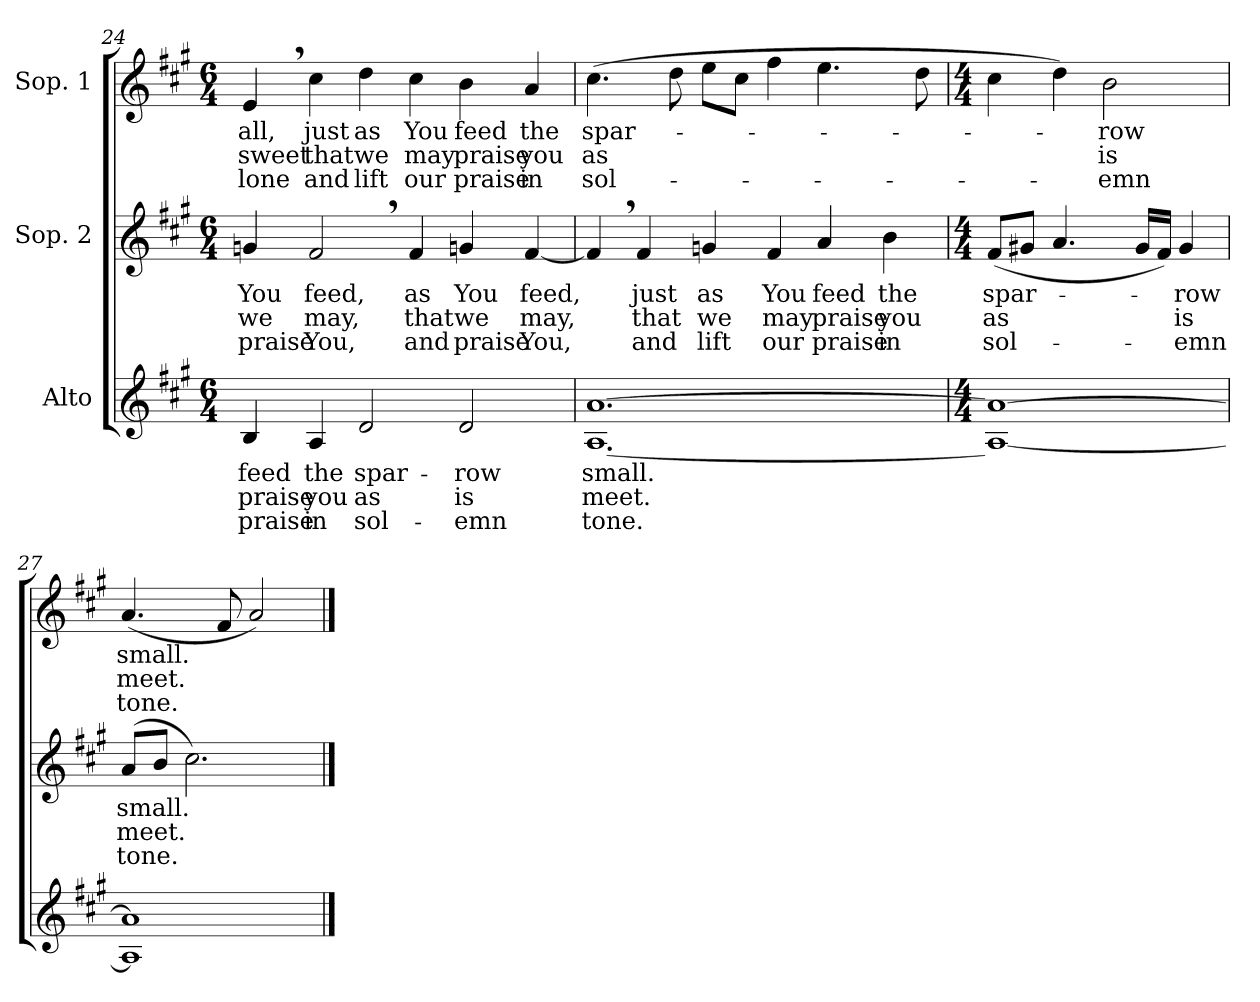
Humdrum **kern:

**kern	**text	**text	**text	**kern	**text	**text	**text	**kern	**text	**text	**text
*part3	*part3	*part3	*part3	*part2	*part2	*part2	*part2	*part1	*part1	*part1	*part1
*staff3	*staff3	*staff3	*staff3	*staff2	*staff2	*staff2	*staff2	*staff1	*staff1	*staff1	*staff1
*I"Alto	*	*	*	*I"Sop. 2	*	*	*	*I"Sop. 1	*	*	*
*clefG2	*	*	*	*clefG2	*	*	*	*clefG2	*	*	*
*k[f#c#g#]	*	*	*	*k[f#c#g#]	*	*	*	*k[f#c#g#]	*	*	*
*A:	*	*	*	*A:	*	*	*	*A:	*	*	*
*M6/4	*	*	*	*M6/4	*	*	*	*M6/4	*	*	*
=24	=24	=24	=24	=24	=24	=24	=24	=24	=24	=24	=24
!	!LO:LY:b	!LO:LY:b	!LO:LY:b	!	!	!	!	!	!	!	!
!	!	!	!	!	!LO:LY:b	!LO:LY:b	!LO:LY:b	!	!	!	!
!	!	!	!	!	!	!	!	!	!LO:LY:b	!LO:LY:b	!LO:LY:b
4B/	feed	praise	praise	4gn/	You	we	praise	4e,>/	all,	sweet	-lone
!	!LO:LY:b	!LO:LY:b	!LO:LY:b	!	!	!	!	!	!	!	!
!	!	!	!	!	!LO:LY:b	!LO:LY:b	!LO:LY:b	!	!	!	!
!	!	!	!	!	!	!	!	!	!LO:LY:b	!LO:LY:b	!LO:LY:b
4A/	the	you	in	2f#,>/	feed,	may,	You,	4cc#\	just	that	and
!	!LO:LY:b	!LO:LY:b	!LO:LY:b	!	!	!	!	!	!	!	!
!	!	!	!	!	!	!	!	!	!LO:LY:b	!LO:LY:b	!LO:LY:b
2d/	spar-	as	sol-	.	.	.	.	4dd\	as	we	lift
!	!	!	!	!	!LO:LY:b	!LO:LY:b	!LO:LY:b	!	!	!	!
!	!	!	!	!	!	!	!	!	!LO:LY:b	!LO:LY:b	!LO:LY:b
.	.	.	.	4f#/	as	that	and	4cc#\	You	may	our
!	!LO:LY:b	!LO:LY:b	!LO:LY:b	!	!	!	!	!	!	!	!
!	!	!	!	!	!LO:LY:b	!LO:LY:b	!LO:LY:b	!	!	!	!
!	!	!	!	!	!	!	!	!	!LO:LY:b	!LO:LY:b	!LO:LY:b
2d/	-row	is	-emn	4gn/	You	we	praise	4b\	feed	praise	praise
!	!	!	!	!	!LO:LY:b	!LO:LY:b	!LO:LY:b	!	!	!	!
!	!	!	!	!	!	!	!	!	!LO:LY:b	!LO:LY:b	!LO:LY:b
.	.	.	.	[4f#/	feed,	may,	You,	4a/	the	you	in
!!LO:LB:g=z
=25	=25	=25	=25	=25	=25	=25	=25	=25	=25	=25	=25
!	!LO:LY:b	!LO:LY:b	!LO:LY:b	!	!	!	!	!	!	!	!
*^	*	*	*	*	*	*	*	*	*	*	*
!	!	!	!	!	!	!	!	!	!	!LO:LY:b	!LO:LY:b	!LO:LY:b
[>1.a	[<1.A	small.	meet.	tone.	4f#,>/]	.	.	.	(>4.cc#\	spar-	as	sol-
!	!	!	!	!	!	!LO:LY:b	!LO:LY:b	!LO:LY:b	!	!	!	!
.	.	.	.	.	4f#/	just	that	and	.	.	.	.
.	.	.	.	.	.	.	.	.	8dd\	.	.	.
!	!	!	!	!	!	!LO:LY:b	!LO:LY:b	!LO:LY:b	!	!	!	!
.	.	.	.	.	4gn/	as	we	lift	8ee\L	.	.	.
.	.	.	.	.	.	.	.	.	8cc#\J	.	.	.
!	!	!	!	!	!	!LO:LY:b	!LO:LY:b	!LO:LY:b	!	!	!	!
.	.	.	.	.	4f#/	You	may	our	4ff#\	.	.	.
!	!	!	!	!	!	!LO:LY:b	!LO:LY:b	!LO:LY:b	!	!	!	!
.	.	.	.	.	4a/	feed	praise	praise	4.ee\	.	.	.
!	!	!	!	!	!	!LO:LY:b	!LO:LY:b	!LO:LY:b	!	!	!	!
.	.	.	.	.	4b\	the	you	in	.	.	.	.
.	.	.	.	.	.	.	.	.	8dd\	.	.	.
=26	=26	=26	=26	=26	=26	=26	=26	=26	=26	=26	=26	=26
*M4/4	*	*	*	*	*M4/4	*	*	*	*M4/4	*	*	*
!	!	!	!	!	!	!LO:LY:b	!LO:LY:b	!LO:LY:b	!	!	!	!
1a_	1A_	.	.	.	(<8f#/L	spar-	as	sol-	4cc#\	.	.	.
.	.	.	.	.	8g#X/J	.	.	.	.	.	.	.
.	.	.	.	.	4.a/	.	.	.	4dd\)	.	.	.
!	!	!	!	!	!	!	!	!	!	!LO:LY:b	!LO:LY:b	!LO:LY:b
.	.	.	.	.	.	.	.	.	2b\	-row	is	-emn
.	.	.	.	.	16g#/LL	.	.	.	.	.	.	.
.	.	.	.	.	16f#/JJ)	.	.	.	.	.	.	.
!	!	!	!	!	!	!LO:LY:b	!LO:LY:b	!LO:LY:b	!	!	!	!
.	.	.	.	.	4g#/	-row	is	-emn	.	.	.	.
=27	=27	=27	=27	=27	=27	=27	=27	=27	=27	=27	=27	=27
!	!	!	!	!	!	!LO:LY:b	!LO:LY:b	!LO:LY:b	!	!	!	!
!	!	!	!	!	!	!	!	!	!	!LO:LY:b	!LO:LY:b	!LO:LY:b
1a]	1A]	.	.	.	(>8a/L	small.	meet.	tone.	(<4.a/	small.	meet.	tone.
.	.	.	.	.	8b/J	.	.	.	.	.	.	.
.	.	.	.	.	2.cc#\)	.	.	.	.	.	.	.
.	.	.	.	.	.	.	.	.	8f#/	.	.	.
.	.	.	.	.	.	.	.	.	2a/)	.	.	.
*v	*v	*	*	*	*	*	*	*	*	*	*	*
==	==	==	==	==	==	==	==	==	==	==	==
*-	*-	*-	*-	*-	*-	*-	*-	*-	*-	*-	*-
